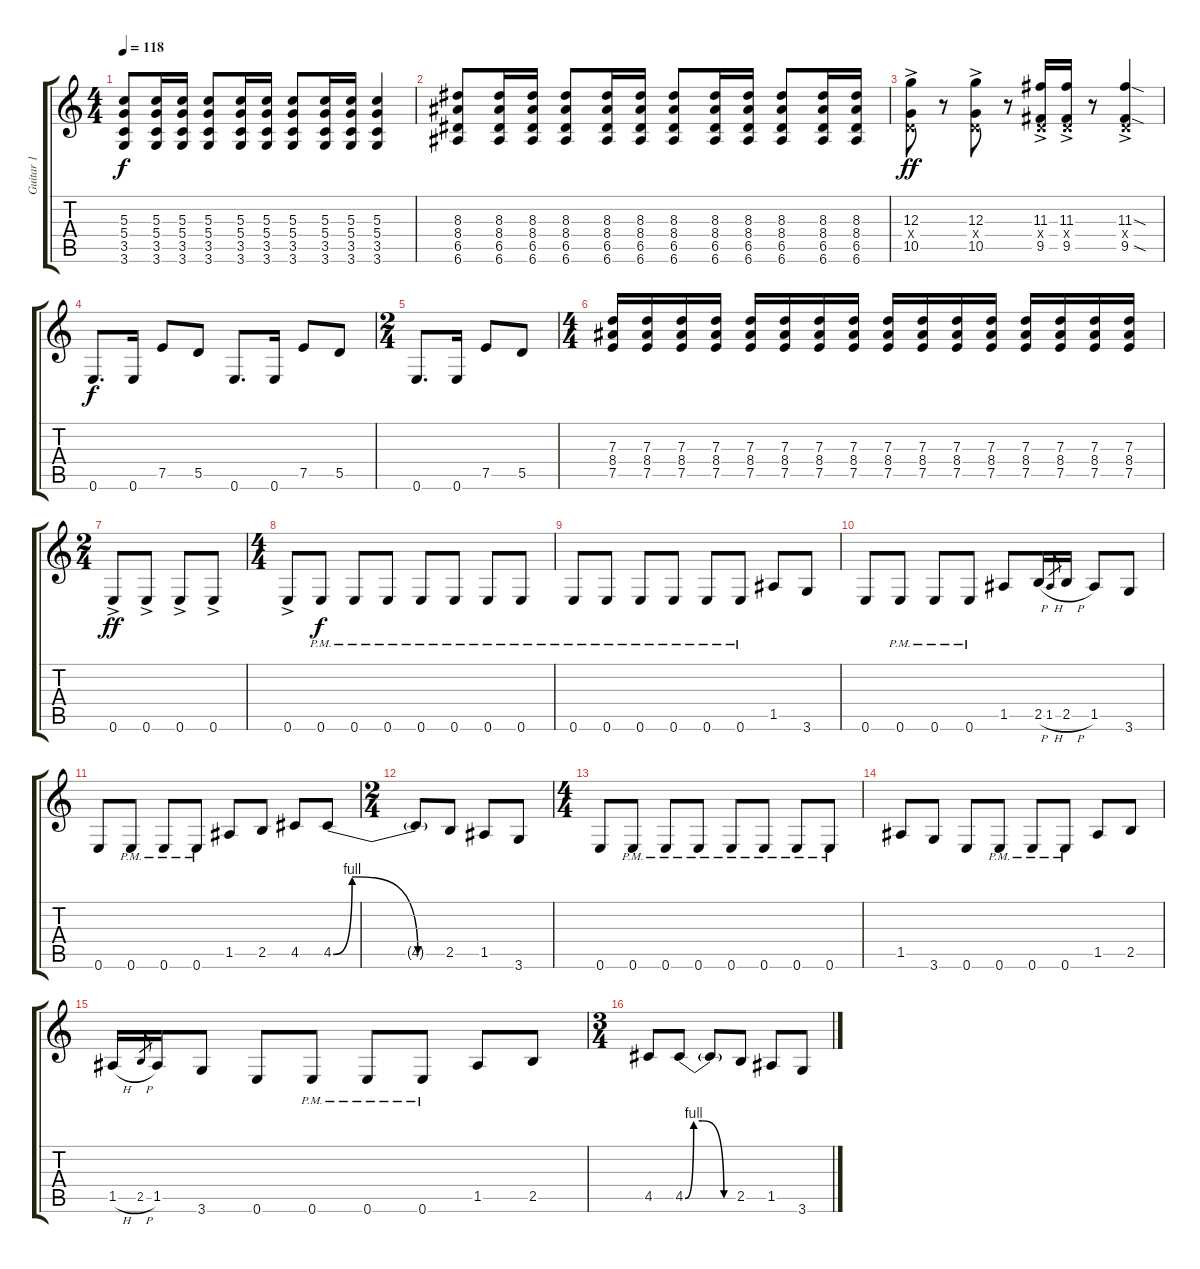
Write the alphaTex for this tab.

\track ("Guitar 1" "Guitar 1") {instrument distortionguitar}
\staff {score tabs}
\tuning (E4 B3 G3 D3 A2 E2) {hide}
\ts (4 4)
\tempo 118
\clef g2
\ks c
(5.3 5.4 3.5 3.6).8{dy f} (5.3 5.4 3.5 3.6).16 (5.3 5.4 3.5 3.6).16 (5.3 5.4 3.5 3.6).8 (5.3 5.4 3.5 3.6).16 (5.3 5.4 3.5 3.6).16 (5.3 5.4 3.5 3.6).8 (5.3 5.4 3.5 3.6).16 (5.3 5.4 3.5 3.6).16 (5.3 5.4 3.5 3.6).4 |
(8.3 8.4 6.5 6.6).8 (8.3 8.4 6.5 6.6).16 (8.3 8.4 6.5 6.6).16 (8.3 8.4 6.5 6.6).8 (8.3 8.4 6.5 6.6).16 (8.3 8.4 6.5 6.6).16 (8.3 8.4 6.5 6.6).8 (8.3 8.4 6.5 6.6).16 (8.3 8.4 6.5 6.6).16 (8.3 8.4 6.5 6.6).8 (8.3 8.4 6.5 6.6).16 (8.3 8.4 6.5 6.6).16 |
(12.3{ac} 0.4{x} 10.5{ac}).8{dy ff} r.8 (12.3{ac} 0.4{x} 10.5{ac}).8 r.8 (11.3{ac} 0.4{x} 9.5{ac}).16 (11.3{ac} 0.4{x} 9.5{ac}).16 r.8 (11.3{sod ac} 0.4{x} 9.5{sod ac}).4 |
0.6.8{d dy f} 0.6.16 7.5.8 5.5.8 0.6.8{d} 0.6.16 7.5.8 5.5.8 |
\ts (2 4)
0.6.8{d} 0.6.16 7.5.8 5.5.8 |
\ts (4 4)
(7.3 8.4 7.5).16 (7.3 8.4 7.5).16 (7.3 8.4 7.5).16 (7.3 8.4 7.5).16 (7.3 8.4 7.5).16 (7.3 8.4 7.5).16 (7.3 8.4 7.5).16 (7.3 8.4 7.5).16 (7.3 8.4 7.5).16 (7.3 8.4 7.5).16 (7.3 8.4 7.5).16 (7.3 8.4 7.5).16 (7.3 8.4 7.5).16 (7.3 8.4 7.5).16 (7.3 8.4 7.5).16 (7.3 8.4 7.5).16 |
\ts (2 4)
0.6{ac}.8{dy ff} 0.6{ac}.8 0.6{ac}.8 0.6{ac}.8 |
\ts (4 4)
0.6{ac}.8 0.6{pm}.8{dy f} 0.6{pm}.8 0.6{pm}.8 0.6{pm}.8 0.6{pm}.8 0.6{pm}.8 0.6{pm}.8 |
0.6{pm}.8 0.6{pm}.8 0.6{pm}.8 0.6{pm}.8 0.6{pm}.8 0.6{pm}.8 1.5.8 3.6.8 |
0.6.8 0.6{pm}.8 0.6{pm}.8 0.6{pm}.8 1.5.8 2.5{h}.16 1.5{h}.8{gr} 2.5{h}.16 1.5.8 3.6.8 |
0.6.8 0.6{pm}.8 0.6{pm}.8 0.6{pm}.8 1.5.8 2.5.8 4.5.8 4.5{be (custom 0 0 10 4 45 0 60 0)}.8 |
\ts (2 4)
4.5{t}.8 2.5.8 1.5.8 3.6.8 |
\ts (4 4)
0.6.8 0.6{pm}.8 0.6{pm}.8 0.6{pm}.8 0.6{pm}.8 0.6{pm}.8 0.6{pm}.8 0.6{pm}.8 |
1.5.8 3.6.8 0.6.8 0.6{pm}.8 0.6{pm}.8 0.6{pm}.8 1.5.8 2.5.8 |
1.5{h}.16 2.5{h}.8{gr} 1.5.16 3.6.8 0.6.8 0.6{pm}.8 0.6{pm}.8 0.6{pm}.8 1.5.8 2.5.8 |
\ts (3 4)
4.5.8 4.5{be (custom 0 0 10 4 20 4 45 0 60 0)}.8 4.5{t}.8 2.5.8 1.5.8 3.6.8
